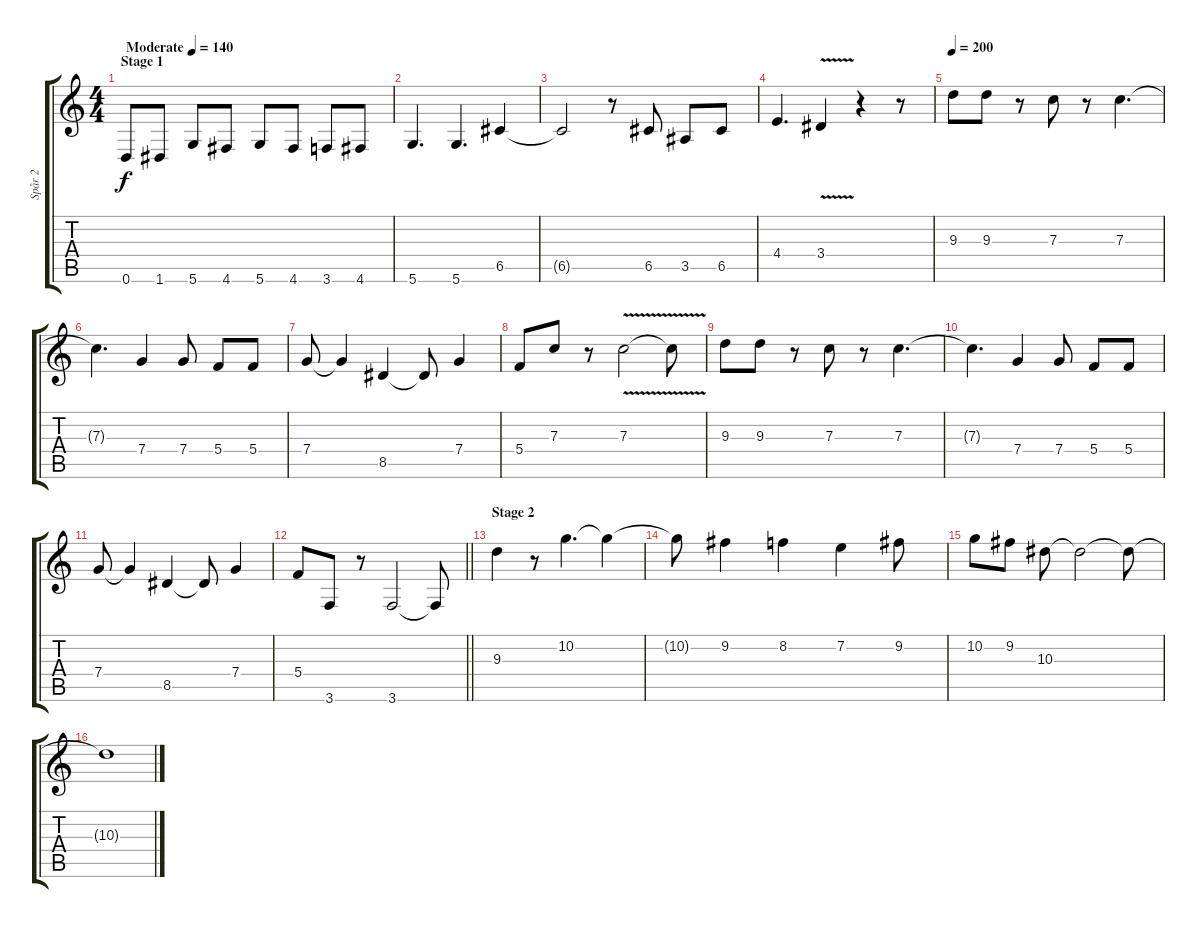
\track ("Spår 2" "Spår 2") {instrument distortionguitar}
\staff {score tabs}
\tuning (D4 A3 F3 C3 G2 D2) {hide}
\ts (4 4)
\section ("" "Stage 1")
\tempo (140 "Moderate")
\clef g2
\ks c
0.6.8{dy f instrument distortionguitar} 1.6.8 5.6.8 4.6.8 5.6.8 4.6.8 3.6.8 4.6.8 |
5.6.4{d} 5.6.4{d} 6.5.4 |
6.5{t}.2 r.8 6.5.8 3.5.8 6.5.8 |
4.4.4{d} 3.4{v}.4 r.4 r.8 |
\tempo 200
9.3.8 9.3.8 r.8 7.3.8 r.8 7.3.4{d} |
7.3{t}.4{d} 7.4.4 7.4.8 5.4.8 5.4.8 |
7.4.8 7.4{t}.4 8.5.4 8.5{t}.8 7.4.4 |
5.4.8 7.3.8 r.8 7.3{v}.2 7.3{t}.8 |
9.3.8 9.3.8 r.8 7.3.8 r.8 7.3.4{d} |
7.3{t}.4{d} 7.4.4 7.4.8 5.4.8 5.4.8 |
7.4.8 7.4{t}.4 8.5.4 8.5{t}.8 7.4.4 |
\barLineRight lightlight
5.4.8 3.6.8 r.8 3.6.2 3.6{t}.8 |
\section ("" "Stage 2")
9.3.4 r.8 10.2.4{d} 10.2{t}.4 |
10.2{t}.8 9.2.4 8.2.4 7.2.4 9.2.8 |
10.2.8 9.2.8 10.3.8 10.3{t}.2 10.3{t}.8 |
10.3{t}.1
